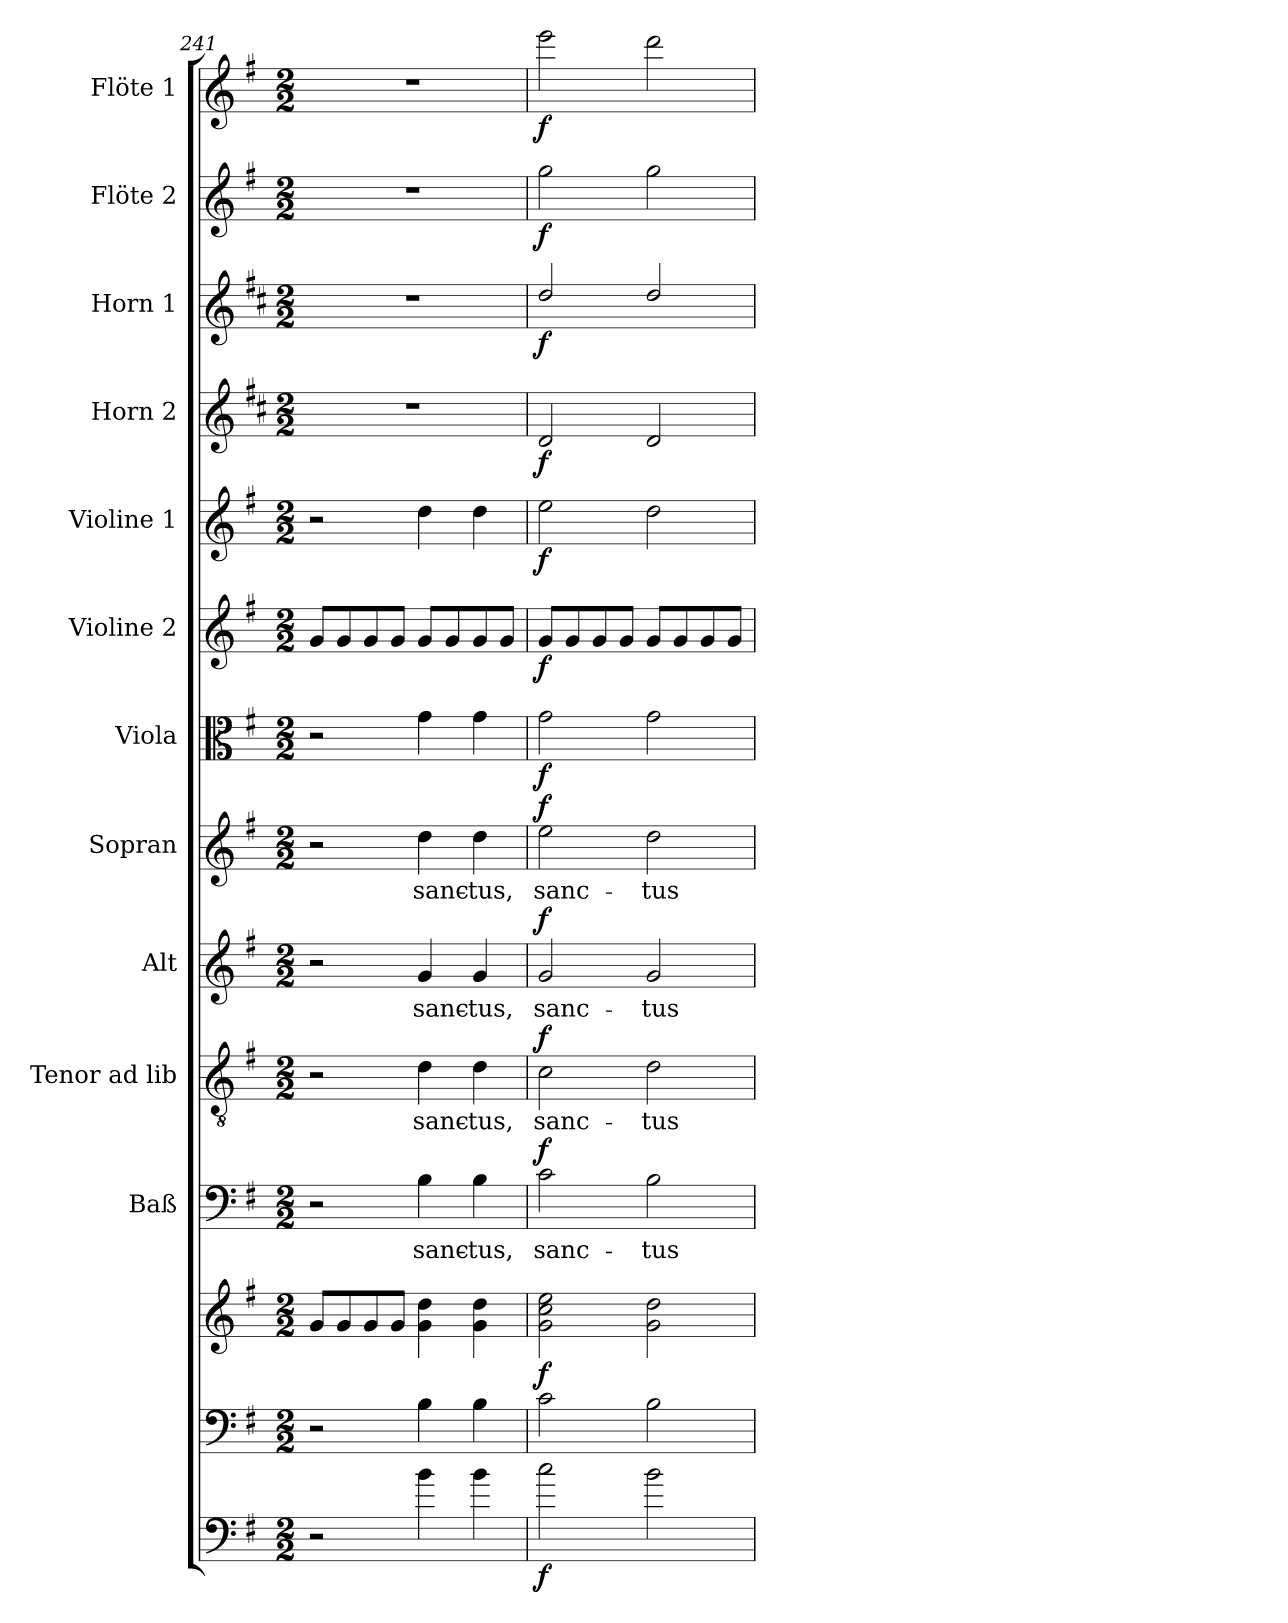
**kern	**dynam	**kern	**kern	**dynam	**kern	**text	**dynam	**kern	**text	**dynam	**kern	**text	**dynam	**kern	**text	**dynam	**kern	**dynam	**kern	**dynam	**kern	**dynam	**kern	**dynam	**kern	**dynam	**kern	**dynam	**kern	**dynam
*part13	*part13	*part12	*part12	*part12	*part11	*part11	*part11	*part10	*part10	*part10	*part9	*part9	*part9	*part8	*part8	*part8	*part7	*part7	*part6	*part6	*part5	*part5	*part4	*part4	*part3	*part3	*part2	*part2	*part1	*part1
*staff14	*staff14	*staff13	*staff12	*staff12/13	*staff11	*staff11	*staff11	*staff10	*staff10	*staff10	*staff9	*staff9	*staff9	*staff8	*staff8	*staff8	*staff7	*staff7	*staff6	*staff6	*staff5	*staff5	*staff4	*staff4	*staff3	*staff3	*staff2	*staff2	*staff1	*staff1
*	*	*	*	*	*I"Baß	*	*	*I"Tenor ad lib	*	*	*I"Alt	*	*	*I"Sopran	*	*	*I"Viola	*	*I"Violine 2	*	*I"Violine 1	*	*I"Horn 2	*	*I"Horn 1	*	*I"Flöte 2	*	*I"Flöte 1	*
*	*	*	*	*	*I'Baß	*	*	*I'Ten	*	*	*I'Alt	*	*	*I'Sop	*	*	*I'Vla.	*	*I'Vln. 2	*	*I'Vln. 1	*	*I'Hrn. 2	*	*I'Hrn. 1	*	*I'Fl. 2	*	*I'Fl. 1	*
*clefF4	*	*clefF4	*clefG2	*	*clefF4	*	*	*clefGv2	*	*	*clefG2	*	*	*clefG2	*	*	*clefC3	*	*clefG2	*	*clefG2	*	*clefG2	*	*clefG2	*	*clefG2	*	*clefG2	*
*ITrd7c12	*	*	*	*	*	*	*	*	*	*	*	*	*	*	*	*	*	*	*	*	*	*	*ITrd4c7	*	*ITrd4c7	*	*	*	*	*
*k[f#]	*	*k[f#]	*k[f#]	*	*k[f#]	*	*	*k[f#]	*	*	*k[f#]	*	*	*k[f#]	*	*	*k[f#]	*	*k[f#]	*	*k[f#]	*	*k[f#]	*	*k[f#]	*	*k[f#]	*	*k[f#]	*
*G:	*	*G:	*G:	*	*G:	*	*	*G:	*	*	*G:	*	*	*G:	*	*	*G:	*	*G:	*	*G:	*	*G:	*	*G:	*	*G:	*	*G:	*
*M2/2	*	*M2/2	*M2/2	*	*M2/2	*	*	*M2/2	*	*	*M2/2	*	*	*M2/2	*	*	*M2/2	*	*M2/2	*	*M2/2	*	*M2/2	*	*M2/2	*	*M2/2	*	*M2/2	*
=241	=241	=241	=241	=241	=241	=241	=241	=241	=241	=241	=241	=241	=241	=241	=241	=241	=241	=241	=241	=241	=241	=241	=241	=241	=241	=241	=241	=241	=241	=241
2r	.	2r	8g/L	.	2r	.	.	2r	.	.	2r	.	.	2r	.	.	2r	.	8g/L	.	2r	.	1r	.	1r	.	1r	.	1r	.
.	.	.	8g/	.	.	.	.	.	.	.	.	.	.	.	.	.	.	.	8g/	.	.	.	.	.	.	.	.	.	.	.
.	.	.	8g/	.	.	.	.	.	.	.	.	.	.	.	.	.	.	.	8g/	.	.	.	.	.	.	.	.	.	.	.
.	.	.	8g/J	.	.	.	.	.	.	.	.	.	.	.	.	.	.	.	8g/J	.	.	.	.	.	.	.	.	.	.	.
!	!	!	!	!	!	!LO:LY:b	!	!	!LO:LY:b	!	!	!LO:LY:b	!	!	!LO:LY:b	!	!	!	!	!	!	!	!	!	!	!	!	!	!	!
4B\	.	4B\	4g\ 4dd\	.	4B\	sanc-	.	4d\	sanc-	.	4g/	sanc-	.	4dd\	sanc-	.	4g\	.	8g/L	.	4dd\	.	.	.	.	.	.	.	.	.
.	.	.	.	.	.	.	.	.	.	.	.	.	.	.	.	.	.	.	8g/	.	.	.	.	.	.	.	.	.	.	.
!	!	!	!	!	!	!LO:LY:b	!	!	!LO:LY:b	!	!	!LO:LY:b	!	!	!LO:LY:b	!	!	!	!	!	!	!	!	!	!	!	!	!	!	!
4B\	.	4B\	4g\ 4dd\	.	4B\	-tus,	.	4d\	-tus,	.	4g/	-tus,	.	4dd\	-tus,	.	4g\	.	8g/	.	4dd\	.	.	.	.	.	.	.	.	.
.	.	.	.	.	.	.	.	.	.	.	.	.	.	.	.	.	.	.	8g/J	.	.	.	.	.	.	.	.	.	.	.
=242	=242	=242	=242	=242	=242	=242	=242	=242	=242	=242	=242	=242	=242	=242	=242	=242	=242	=242	=242	=242	=242	=242	=242	=242	=242	=242	=242	=242	=242	=242
!	!LO:DY:b	!	!	!LO:DY:b	!	!LO:LY:b	!LO:DY:a	!	!LO:LY:b	!LO:DY:a	!	!LO:LY:b	!LO:DY:a	!	!LO:LY:b	!LO:DY:a	!	!LO:DY:b	!	!LO:DY:b	!	!LO:DY:b	!	!LO:DY:b	!	!LO:DY:b	!	!LO:DY:b	!	!LO:DY:b
2c\	f	2c\	2g\ 2cc\ 2ee\	f	2c\	sanc-	f	2c\	sanc-	f	2g/	sanc-	f	2ee\	sanc-	f	2g\	f	8g/L	f	2ee\	f	2G/	f	2g/	f	2gg\	f	2eee\	f
.	.	.	.	.	.	.	.	.	.	.	.	.	.	.	.	.	.	.	8g/	.	.	.	.	.	.	.	.	.	.	.
.	.	.	.	.	.	.	.	.	.	.	.	.	.	.	.	.	.	.	8g/	.	.	.	.	.	.	.	.	.	.	.
.	.	.	.	.	.	.	.	.	.	.	.	.	.	.	.	.	.	.	8g/J	.	.	.	.	.	.	.	.	.	.	.
!	!	!	!	!	!	!LO:LY:b	!	!	!LO:LY:b	!	!	!LO:LY:b	!	!	!LO:LY:b	!	!	!	!	!	!	!	!	!	!	!	!	!	!	!
2B\	.	2B\	2g\ 2dd\	.	2B\	-tus	.	2d\	-tus	.	2g/	-tus	.	2dd\	-tus	.	2g\	.	8g/L	.	2dd\	.	2G/	.	2g/	.	2gg\	.	2ddd\	.
.	.	.	.	.	.	.	.	.	.	.	.	.	.	.	.	.	.	.	8g/	.	.	.	.	.	.	.	.	.	.	.
.	.	.	.	.	.	.	.	.	.	.	.	.	.	.	.	.	.	.	8g/	.	.	.	.	.	.	.	.	.	.	.
.	.	.	.	.	.	.	.	.	.	.	.	.	.	.	.	.	.	.	8g/J	.	.	.	.	.	.	.	.	.	.	.
=	=	=	=	=	=	=	=	=	=	=	=	=	=	=	=	=	=	=	=	=	=	=	=	=	=	=	=	=	=	=
*-	*-	*-	*-	*-	*-	*-	*-	*-	*-	*-	*-	*-	*-	*-	*-	*-	*-	*-	*-	*-	*-	*-	*-	*-	*-	*-	*-	*-	*-	*-
